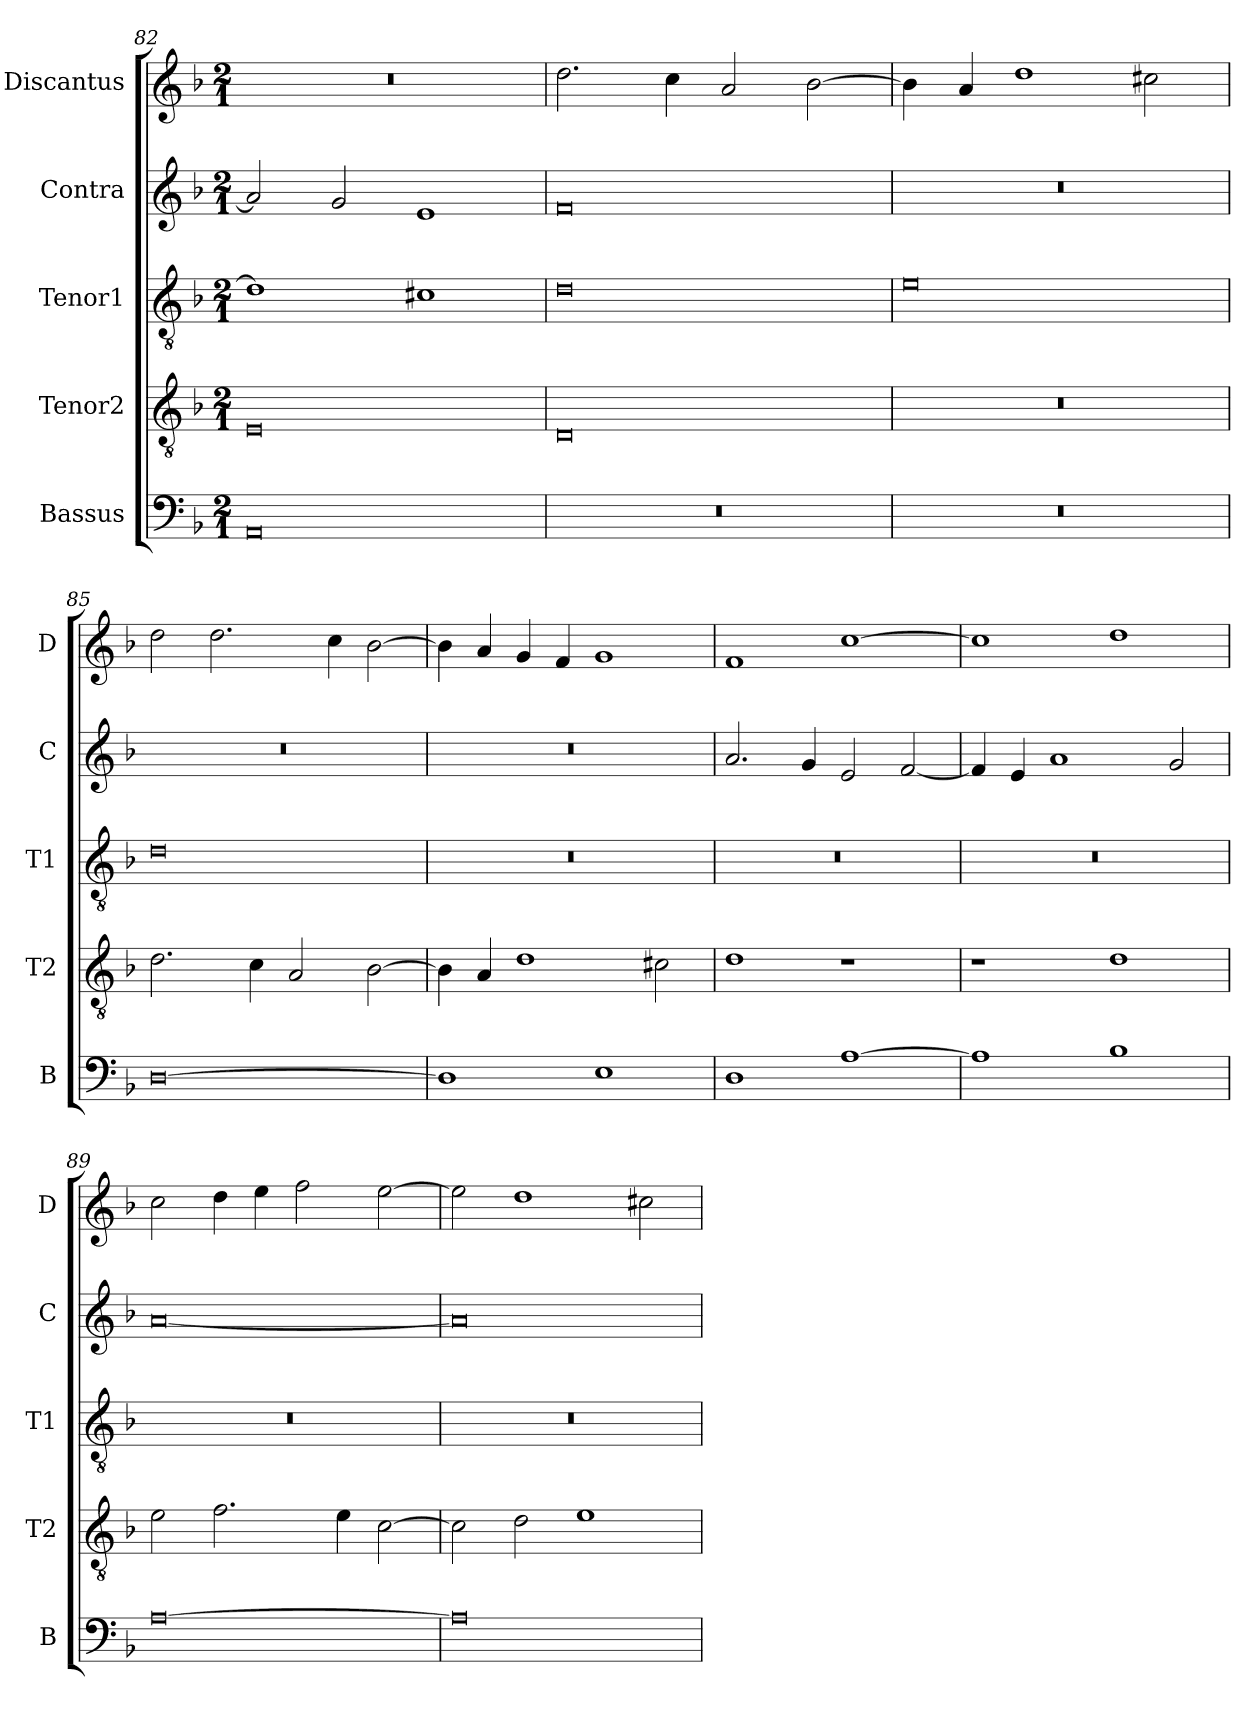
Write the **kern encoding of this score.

**kern	**kern	**kern	**kern	**kern
*part5	*part4	*part3	*part2	*part1
*staff5	*staff4	*staff3	*staff2	*staff1
*I"Bassus	*I"Tenor2	*I"Tenor1	*I"Contra	*I"Discantus
*I'B	*I'T2	*I'T1	*I'C	*I'D
*clefF4	*clefGv2	*clefGv2	*clefG2	*clefG2
*k[b-]	*k[b-]	*k[b-]	*k[b-]	*k[b-]
*M2/1	*M2/1	*M2/1	*M2/1	*M2/1
=82	=82	=82	=82	=82
0AA	0E	1d]	2a/]	0r
.	.	.	2g/	.
.	.	1c#X	1e	.
=83	=83	=83	=83	=83
0r	0D	0d	0f	2.dd\
.	.	.	.	4cc\
.	.	.	.	2a/
.	.	.	.	[2b-\
=84	=84	=84	=84	=84
0r	0r	0e	0r	4b-\]
.	.	.	.	4a/
.	.	.	.	1dd
.	.	.	.	2cc#X\
=85	=85	=85	=85	=85
[0D	2.d\	0d	0r	2dd\
.	.	.	.	2.dd\
.	4c\	.	.	.
.	2A/	.	.	.
.	.	.	.	4cc\
.	[2B-\	.	.	[2b-\
=86	=86	=86	=86	=86
1D]	4B-\]	0r	0r	4b-\]
.	4A/	.	.	4a/
.	1d	.	.	4g/
.	.	.	.	4f/
1E	.	.	.	1g
.	2c#X\	.	.	.
=87	=87	=87	=87	=87
1D	1d	0r	2.a/	1f
.	.	.	4g/	.
[1A	1r	.	2e/	[1cc
.	.	.	[2f/	.
=88	=88	=88	=88	=88
1A]	1r	0r	4f/]	1cc]
.	.	.	4e/	.
.	.	.	1a	.
1B-	1d	.	.	1dd
.	.	.	2g/	.
=89	=89	=89	=89	=89
[0A	2e\	0r	[0a	2cc\
.	2.f\	.	.	4dd\
.	.	.	.	4ee\
.	.	.	.	2ff\
.	4e\	.	.	.
.	[2c\	.	.	[2ee\
=90	=90	=90	=90	=90
0A]	2c\]	0r	0a]	2ee\]
.	2d\	.	.	1dd
.	1e	.	.	.
.	.	.	.	2cc#X\
=	=	=	=	=
*-	*-	*-	*-	*-
